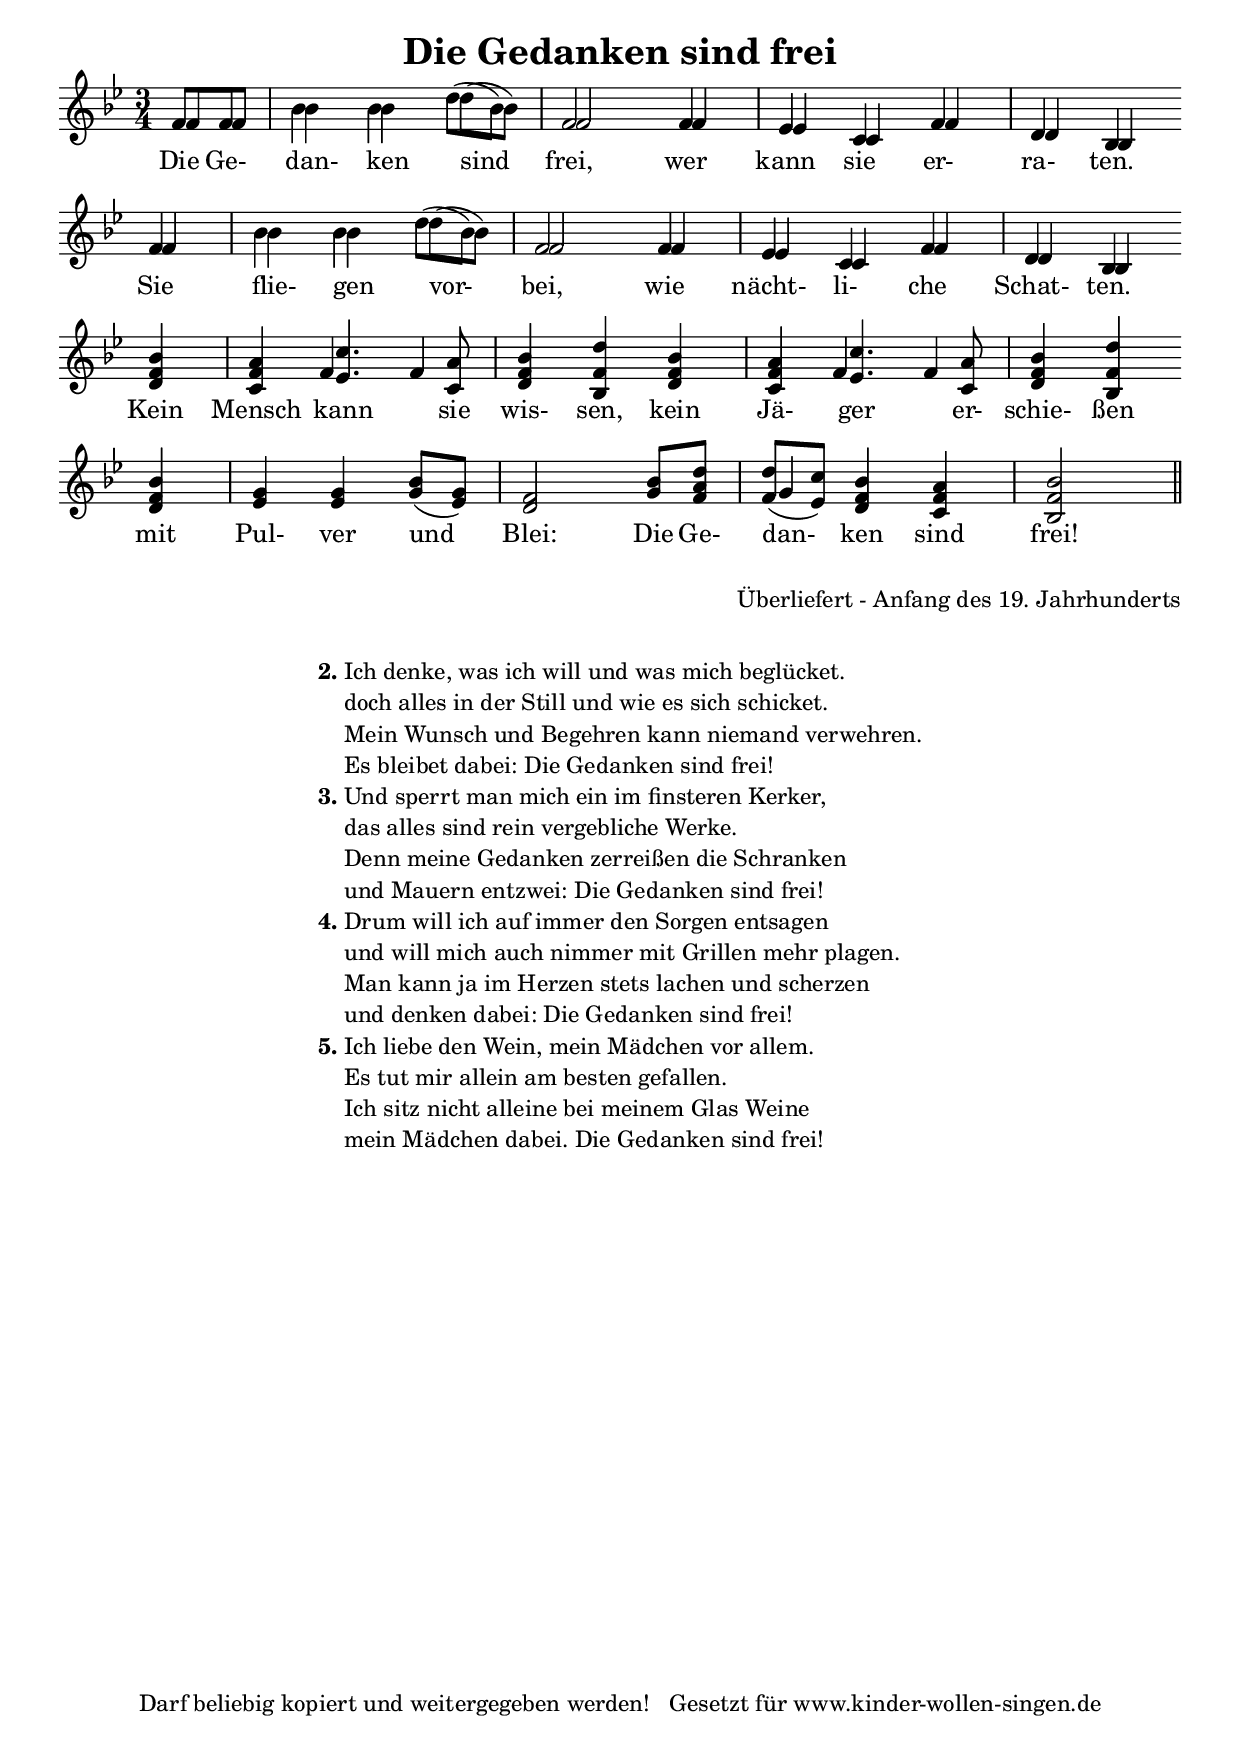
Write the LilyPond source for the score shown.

\version "2.12.3"
zmel = \relative f' { 
  \key bes \major \time 3/4 \partial 4
  { f8 f bes4 bes d8( bes) f2 f4 ees c f d bes \bar "" \break
    f'4 bes bes d8( bes) f2  f4 ees c f d bes \bar "" \break 
    << bes' f d>> <<a' f c>> <<c'4. ees, >> <<a8 c,>> <<bes'4 f d>> <<d' f, bes,>>  <<bes' f d>> <<a' f c>> <<c'4. ees,>> <<a8 c,>> <<bes'4 f d >> <<d' f, bes,>> \bar "" \break 
    <<bes' f d>> <<g ees>> <<g ees>> << {bes'8( g)} {g ees}>> <<f2 d>> <<bes'8 g>>  <<d' a f>> << {d'8( c)} {f, ees}>> <<bes'4 f d>> <<a' f c>> <<bes'2 f bes,>>  \bar "||" 
    }  
}

zmitte= \relative f' {
  { f8 f8 bes4 bes d8( bes) f2  f4 ees c f d bes 
    f'4 bes bes d8( bes) f2  f4 ees c f d bes 
    s4 s8. s32 f'4 s32 f4 s4 s s s8. s32 f4 s32 f4 s s 
    s s s s s2 s4 s32 g4 s32 s8. s4 s2
    }
}
ztext = \lyricmode {
  Die Ge- dan- ken sind frei, wer kann sie er- ra- ten. Sie flie- gen vor- bei, wie nächt- li- che Schat- ten. Kein Mensch kann sie wis- sen, kein Jä- ger er- schie- ßen mit  Pul- ver und Blei: Die Ge- dan- ken sind frei!
}
\header {
  title = "Die Gedanken sind frei"
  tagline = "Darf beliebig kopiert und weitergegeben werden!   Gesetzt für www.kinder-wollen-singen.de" % Fußzeile auf der letzten Seite

}

\score {
  { << \new Staff= "singer" << \new Voice = "vocal" { \zmel } 
          \new Voice = "middle" { \zmitte }
          >>
       \new Lyrics \lyricsto vocal \new Lyrics { \ztext}
  >> }
  
\midi { }
\layout {indent  =  0.0\cm}
}   %score

\markup {
  \fill-line {\hspace #3.8 
   \column { "Überliefert - Anfang des 19. Jahrhunderts" }
   }
}

\markup {
  \fill-line {\hspace #3.8 
   \column { 
    \line {"  "}
    \line {"  "}
    \line { \bold "2."
    \column {
        \wordwrap-string #"
       Ich denke, was ich will und was mich beglücket.
       
       doch alles in der Still und wie es sich schicket.
       
       Mein Wunsch und Begehren kann niemand verwehren.
       
       Es bleibet dabei: Die Gedanken sind frei!
      
       "
       } %col
    }  %line
      \hspace #0.1 % adds vertical spacing between verses
        \line { \bold "3." 
        \column {
        \wordwrap-string #"
        Und sperrt man mich ein im finsteren Kerker,
   
        das alles sind rein vergebliche Werke.
    
        Denn meine Gedanken zerreißen die Schranken
    
        und Mauern entzwei: Die Gedanken sind frei!"
        
        }
        
        
        } 
         \hspace #0.1 % adds vertical spacing between verses
        \line { \bold "4." 
        \column {
        \wordwrap-string #"
        Drum will ich auf immer den Sorgen entsagen
  
       und will mich auch nimmer mit Grillen mehr plagen.
    
        Man kann ja im Herzen stets lachen und scherzen
    
        und denken dabei: Die Gedanken sind frei!"
        
        }
        
        
        } 
         \hspace #0.1 % adds vertical spacing between verses
        \line { \bold "5." 
        \column {
        \wordwrap-string #"
        Ich liebe den Wein, mein Mädchen vor allem.
  
        Es tut mir allein am besten gefallen.
    
        Ich sitz nicht alleine bei meinem Glas Weine
    
        mein Mädchen dabei. Die Gedanken sind frei!"
        
        }
        
        
        } 
  } %col
  \column {}
 }  %fill-
 } %mark
 
 
 
 

